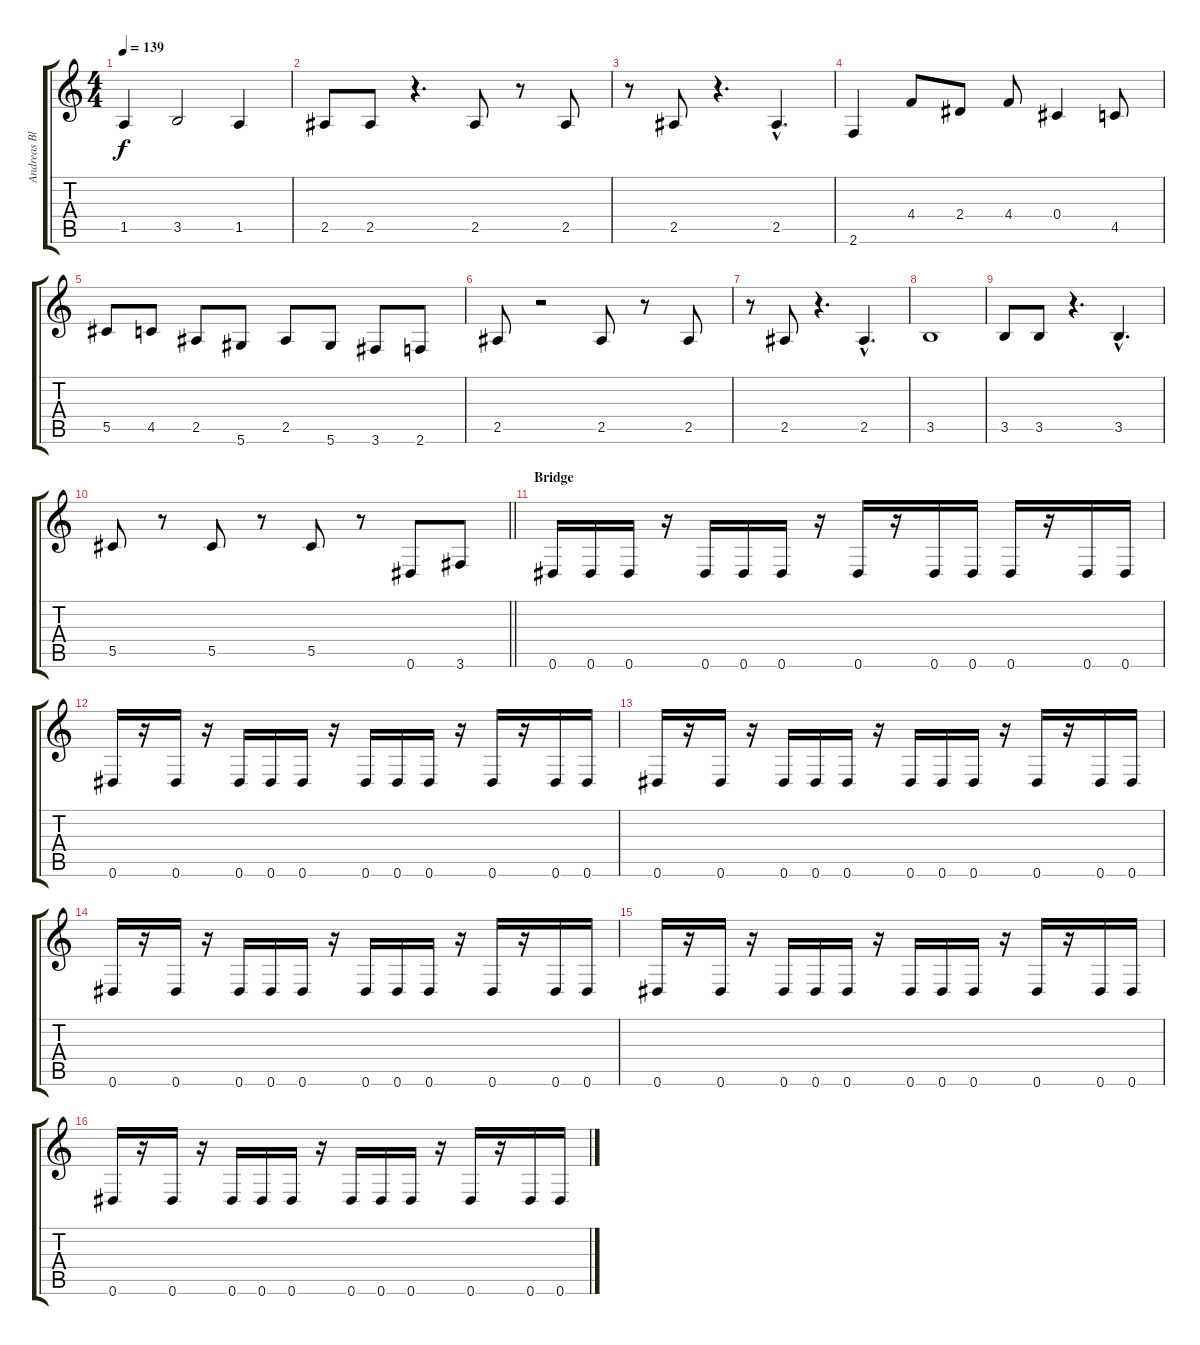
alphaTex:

\track ("Andreas Blomqvist" "Andreas Bl") {instrument electricbassfinger}
\staff {score tabs}
\tuning (Eb4 Bb3 Gb3 Db3 Ab2 Eb2) {hide}
\ts (4 4)
\tempo 139
\clef g2
\ks c
1.5{t}.4{dy f} 3.5.2 1.5.4 |
2.5.8 2.5.8 r.4{d} 2.5.8 r.8 2.5.8 |
r.8 2.5.8 r.4{d} 2.5{hac}.4{d} |
2.6.4 4.4.8 2.4.8 4.4.8 0.4.4 4.5.8 |
5.5.8 4.5.8 2.5.8 5.6.8 2.5.8 5.6.8 3.6.8 2.6.8 |
2.5.8 r.2 2.5.8 r.8 2.5.8 |
r.8 2.5.8 r.4{d} 2.5{hac}.4{d} |
3.5.1 |
3.5.8 3.5.8 r.4{d} 3.5{hac}.4{d} |
\barLineRight lightlight
5.5.8 r.8 5.5.8 r.8 5.5.8 r.8 0.6.8 3.6.8 |
\section ("" "Bridge")
0.6.16 0.6.16 0.6.16 r.16 0.6.16 0.6.16 0.6.16 r.16 0.6.16 r.16 0.6.16 0.6.16 0.6.16 r.16 0.6.16 0.6.16 |
0.6.16 r.16 0.6.16 r.16 0.6.16 0.6.16 0.6.16 r.16 0.6.16 0.6.16 0.6.16 r.16 0.6.16 r.16 0.6.16 0.6.16 |
0.6.16 r.16 0.6.16 r.16 0.6.16 0.6.16 0.6.16 r.16 0.6.16 0.6.16 0.6.16 r.16 0.6.16 r.16 0.6.16 0.6.16 |
0.6.16 r.16 0.6.16 r.16 0.6.16 0.6.16 0.6.16 r.16 0.6.16 0.6.16 0.6.16 r.16 0.6.16 r.16 0.6.16 0.6.16 |
0.6.16 r.16 0.6.16 r.16 0.6.16 0.6.16 0.6.16 r.16 0.6.16 0.6.16 0.6.16 r.16 0.6.16 r.16 0.6.16 0.6.16 |
0.6.16 r.16 0.6.16 r.16 0.6.16 0.6.16 0.6.16 r.16 0.6.16 0.6.16 0.6.16 r.16 0.6.16 r.16 0.6.16 0.6.16
